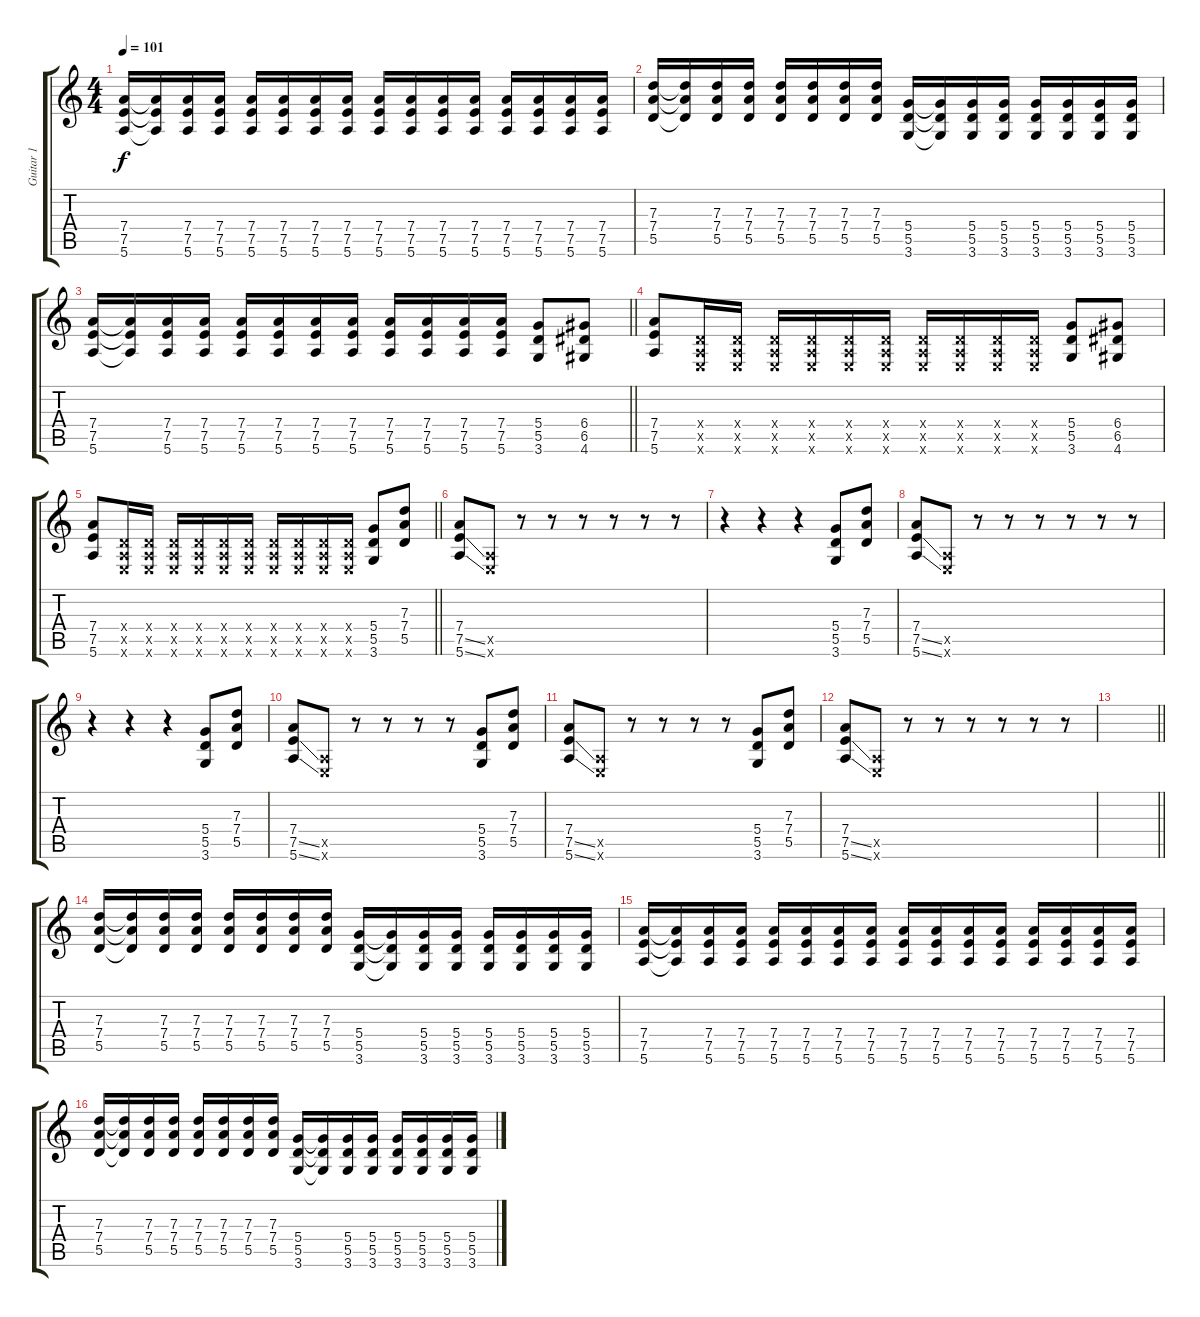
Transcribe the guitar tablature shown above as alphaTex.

\track ("Guitar 1" "Guitar 1") {instrument overdrivenguitar}
\staff {score tabs}
\tuning (E4 B3 G3 D3 A2 E2) {hide}
\ts (4 4)
\tempo 101
\clef g2
\ks c
(7.4 7.5 5.6).16{dy f} (7.4{t} 7.5{t} 5.6{t}).16 (7.4 7.5 5.6).16 (7.4 7.5 5.6).16 (7.4 7.5 5.6).16 (7.4 7.5 5.6).16 (7.4 7.5 5.6).16 (7.4 7.5 5.6).16 (7.4 7.5 5.6).16 (7.4 7.5 5.6).16 (7.4 7.5 5.6).16 (7.4 7.5 5.6).16 (7.4 7.5 5.6).16 (7.4 7.5 5.6).16 (7.4 7.5 5.6).16 (7.4 7.5 5.6).16 |
(7.3 7.4 5.5).16 (7.3{t} 7.4{t} 5.5{t}).16 (7.3 7.4 5.5).16 (7.3 7.4 5.5).16 (7.3 7.4 5.5).16 (7.3 7.4 5.5).16 (7.3 7.4 5.5).16 (7.3 7.4 5.5).16 (5.4 5.5 3.6).16 (5.4{t} 5.5{t} 3.6{t}).16 (5.4 5.5 3.6).16 (5.4 5.5 3.6).16 (5.4 5.5 3.6).16 (5.4 5.5 3.6).16 (5.4 5.5 3.6).16 (5.4 5.5 3.6).16 |
\barLineRight lightlight
(7.4 7.5 5.6).16 (7.4{t} 7.5{t} 5.6{t}).16 (7.4 7.5 5.6).16 (7.4 7.5 5.6).16 (7.4 7.5 5.6).16 (7.4 7.5 5.6).16 (7.4 7.5 5.6).16 (7.4 7.5 5.6).16 (7.4 7.5 5.6).16 (7.4 7.5 5.6).16 (7.4 7.5 5.6).16 (7.4 7.5 5.6).16 (5.4 5.5 3.6).8 (6.4 6.5 4.6).8 |
(7.4 7.5 5.6).8 (0.4{x} 0.5{x} 0.6{x}).16 (0.4{x} 0.5{x} 0.6{x}).16 (0.4{x} 0.5{x} 0.6{x}).16 (0.4{x} 0.5{x} 0.6{x}).16 (0.4{x} 0.5{x} 0.6{x}).16 (0.4{x} 0.5{x} 0.6{x}).16 (0.4{x} 0.5{x} 0.6{x}).16 (0.4{x} 0.5{x} 0.6{x}).16 (0.4{x} 0.5{x} 0.6{x}).16 (0.4{x} 0.5{x} 0.6{x}).16 (5.4 5.5 3.6).8 (6.4 6.5 4.6).8 |
\barLineRight lightlight
(7.4 7.5 5.6).8 (0.4{x} 0.5{x} 0.6{x}).16 (0.4{x} 0.5{x} 0.6{x}).16 (0.4{x} 0.5{x} 0.6{x}).16 (0.4{x} 0.5{x} 0.6{x}).16 (0.4{x} 0.5{x} 0.6{x}).16 (0.4{x} 0.5{x} 0.6{x}).16 (0.4{x} 0.5{x} 0.6{x}).16 (0.4{x} 0.5{x} 0.6{x}).16 (0.4{x} 0.5{x} 0.6{x}).16 (0.4{x} 0.5{x} 0.6{x}).16 (5.4 5.5 3.6).8 (7.3 7.4 5.5).8 |
(7.4 7.5{ss} 5.6{ss}).8 (0.5{x} 0.6{x}).8 r.8 r.8 r.8 r.8 r.8 r.8 |
r.4 r.4 r.4 (5.4 5.5 3.6).8 (7.3 7.4 5.5).8 |
(7.4 7.5{ss} 5.6{ss}).8 (0.5{x} 0.6{x}).8 r.8 r.8 r.8 r.8 r.8 r.8 |
r.4 r.4 r.4 (5.4 5.5 3.6).8 (7.3 7.4 5.5).8 |
(7.4 7.5{ss} 5.6{ss}).8 (0.5{x} 0.6{x}).8 r.8 r.8 r.8 r.8 (5.4 5.5 3.6).8 (7.3 7.4 5.5).8 |
(7.4 7.5{ss} 5.6{ss}).8 (0.5{x} 0.6{x}).8 r.8 r.8 r.8 r.8 (5.4 5.5 3.6).8 (7.3 7.4 5.5).8 |
(7.4 7.5{ss} 5.6{ss}).8 (0.5{x} 0.6{x}).8 r.8 r.8 r.8 r.8 r.8 r.8 |
\barLineRight lightlight
|
(7.3 7.4 5.5).16 (7.3{t} 7.4{t} 5.5{t}).16 (7.3 7.4 5.5).16 (7.3 7.4 5.5).16 (7.3 7.4 5.5).16 (7.3 7.4 5.5).16 (7.3 7.4 5.5).16 (7.3 7.4 5.5).16 (5.4 5.5 3.6).16 (5.4{t} 5.5{t} 3.6{t}).16 (5.4 5.5 3.6).16 (5.4 5.5 3.6).16 (5.4 5.5 3.6).16 (5.4 5.5 3.6).16 (5.4 5.5 3.6).16 (5.4 5.5 3.6).16 |
(7.4 7.5 5.6).16 (7.4{t} 7.5{t} 5.6{t}).16 (7.4 7.5 5.6).16 (7.4 7.5 5.6).16 (7.4 7.5 5.6).16 (7.4 7.5 5.6).16 (7.4 7.5 5.6).16 (7.4 7.5 5.6).16 (7.4 7.5 5.6).16 (7.4 7.5 5.6).16 (7.4 7.5 5.6).16 (7.4 7.5 5.6).16 (7.4 7.5 5.6).16 (7.4 7.5 5.6).16 (7.4 7.5 5.6).16 (7.4 7.5 5.6).16 |
(7.3 7.4 5.5).16 (7.3{t} 7.4{t} 5.5{t}).16 (7.3 7.4 5.5).16 (7.3 7.4 5.5).16 (7.3 7.4 5.5).16 (7.3 7.4 5.5).16 (7.3 7.4 5.5).16 (7.3 7.4 5.5).16 (5.4 5.5 3.6).16 (5.4{t} 5.5{t} 3.6{t}).16 (5.4 5.5 3.6).16 (5.4 5.5 3.6).16 (5.4 5.5 3.6).16 (5.4 5.5 3.6).16 (5.4 5.5 3.6).16 (5.4 5.5 3.6).16
